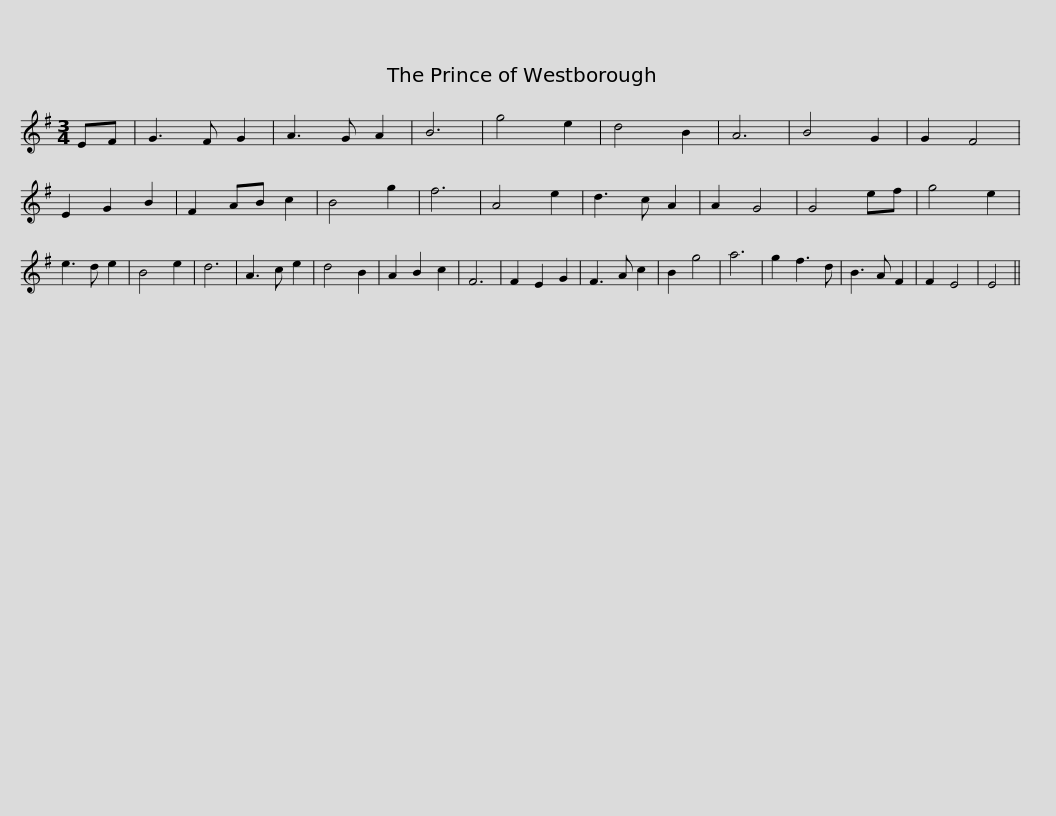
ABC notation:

X:1
L:1/8
M:3/4
I:linebreak $
K:Emin
V:1 treble
V:1
 EF | G3 F G2 | A3 G A2 | B6 | g4 e2 | %5
 d4 B2 | A6 | B4 G2 | G2 F4 | E2 G2 B2 | %10
 F2 AB c2 | B4 g2 | f6 | A4 e2 |$ d3 c A2 | %15
 A2 G4 | G4 ef | g4 e2 | e3 d e2 | B4 e2 | %20
 d6 | A3 c e2 | d4 B2 | A2 B2 c2 | F6 | %25
 F2 E2 G2 | F3 A c2 | B2 g4 |$ a6 | g2 f3 d | %30
 B3 A F2 | F2 E4 | E4 || %33
